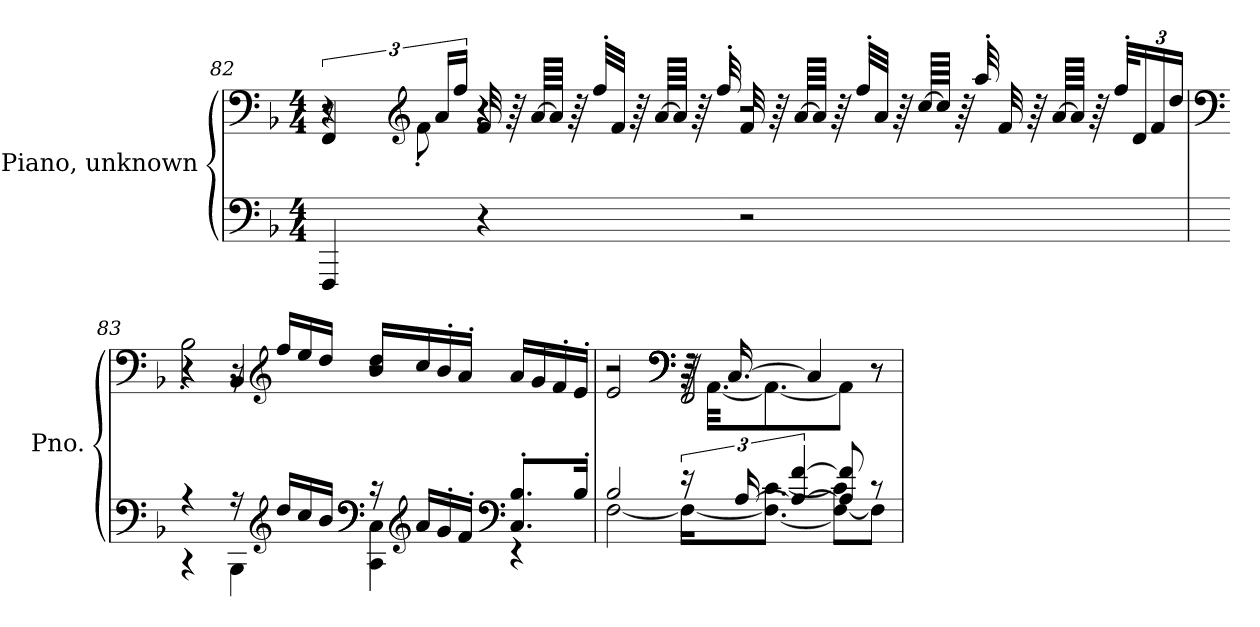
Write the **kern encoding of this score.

**kern	**kern
*part1	*part1
*staff2	*staff1
*I"Piano, unknown	*
*I'Pno.	*
!!LO:LB:g=z
*clefF4	*clefF4
*k[b-]	*k[b-]
*M4/4	*M4/4
=82	=82
*	*^
*	*	*^
4FFF/	6r	8r	4FF/
*	*clefG2	*	*
.	.	8f'\	.
.	24a/LL	.	.
.	24ff/JJ	.	.
4r	32f/	4r	4r
.	64r	.	.
.	[64a/LLLL	.	.
.	64a/JJJJ]	.	.
.	64r	.	.
.	32ff'/LLL	.	.
.	32f/JJJ	.	.
.	64r	.	.
.	[64a/LLLL	.	.
.	64a/JJJJ]	.	.
.	64r	.	.
.	32ff'/	.	.
2r	32f/	2r	2r
.	64r	.	.
.	[64a/LLLL	.	.
.	64a/JJJJ]	.	.
.	64r	.	.
.	32ff'/LLL	.	.
.	32a/JJJ	.	.
.	64r	.	.
.	[64cc/LLLL	.	.
.	64cc/JJJJ]	.	.
.	64r	.	.
.	32aa'/	.	.
.	32f/	.	.
.	64r	.	.
.	[64a/LLLL	.	.
.	64a/JJJJ]	.	.
.	64r	.	.
.	32ff'/KLL	.	.
*	*Xbrackettup	*	*
.	24d/	.	.
.	24f/	.	.
.	24dd/JJ	.	.
!!LO:LB:g=z	!!	!!
=83	=83	=83	=83
*	*clefF4	*	*
*^	*	*	*
4r	4r	4r	2B-'\	4r
16r	4BBB-\	16r	.	4BB-/
*clefG2	*	*clefG2	*	*
16dd/LL	.	16ff/LL	.	.
16cc/	.	16ee/	.	.
16b-/JJ	.	16dd/JJ	.	.
*clefF4	*	*	*	*
16r	4CC\ 4C\	16b-/ 16dd/LL	2r	2r
*clefG2	*	*	*	*
16a/LL	.	16cc/	.	.
16g'/	.	16b-'/	.	.
16f'/JJ	.	16a'/JJ	.	.
*clefF4	*	*	*	*
8.C/' 8.B-/'L	4r	16a/LL	.	.
.	.	16g/	.	.
.	.	16f'/	.	.
16B-'/Jk	.	16e'/JJ	.	.
=84	=84	=84	=84	=84
2B-/	[2F\	2e/	2r	2r
*	*	*clefF4	*	*
24r	16F\KL_	32r	64r	2FF/
.	.	.	[32.AA\KKL	.
.	.	[16.C/	.	.
[24A/	.	.	.	.
.	8.F\_ [8.c\J	.	8.AA\_	.
6A/_ [6f/	.	.	.	.
.	.	4C/]	.	.
8A/] 8f/]	8F\_ 8c\]L	.	8AA\J]	.
8r	8F\J]	8r	8r	.
*v	*v	*	*	*
*	*v	*v	*v
=	=
*-	*-
